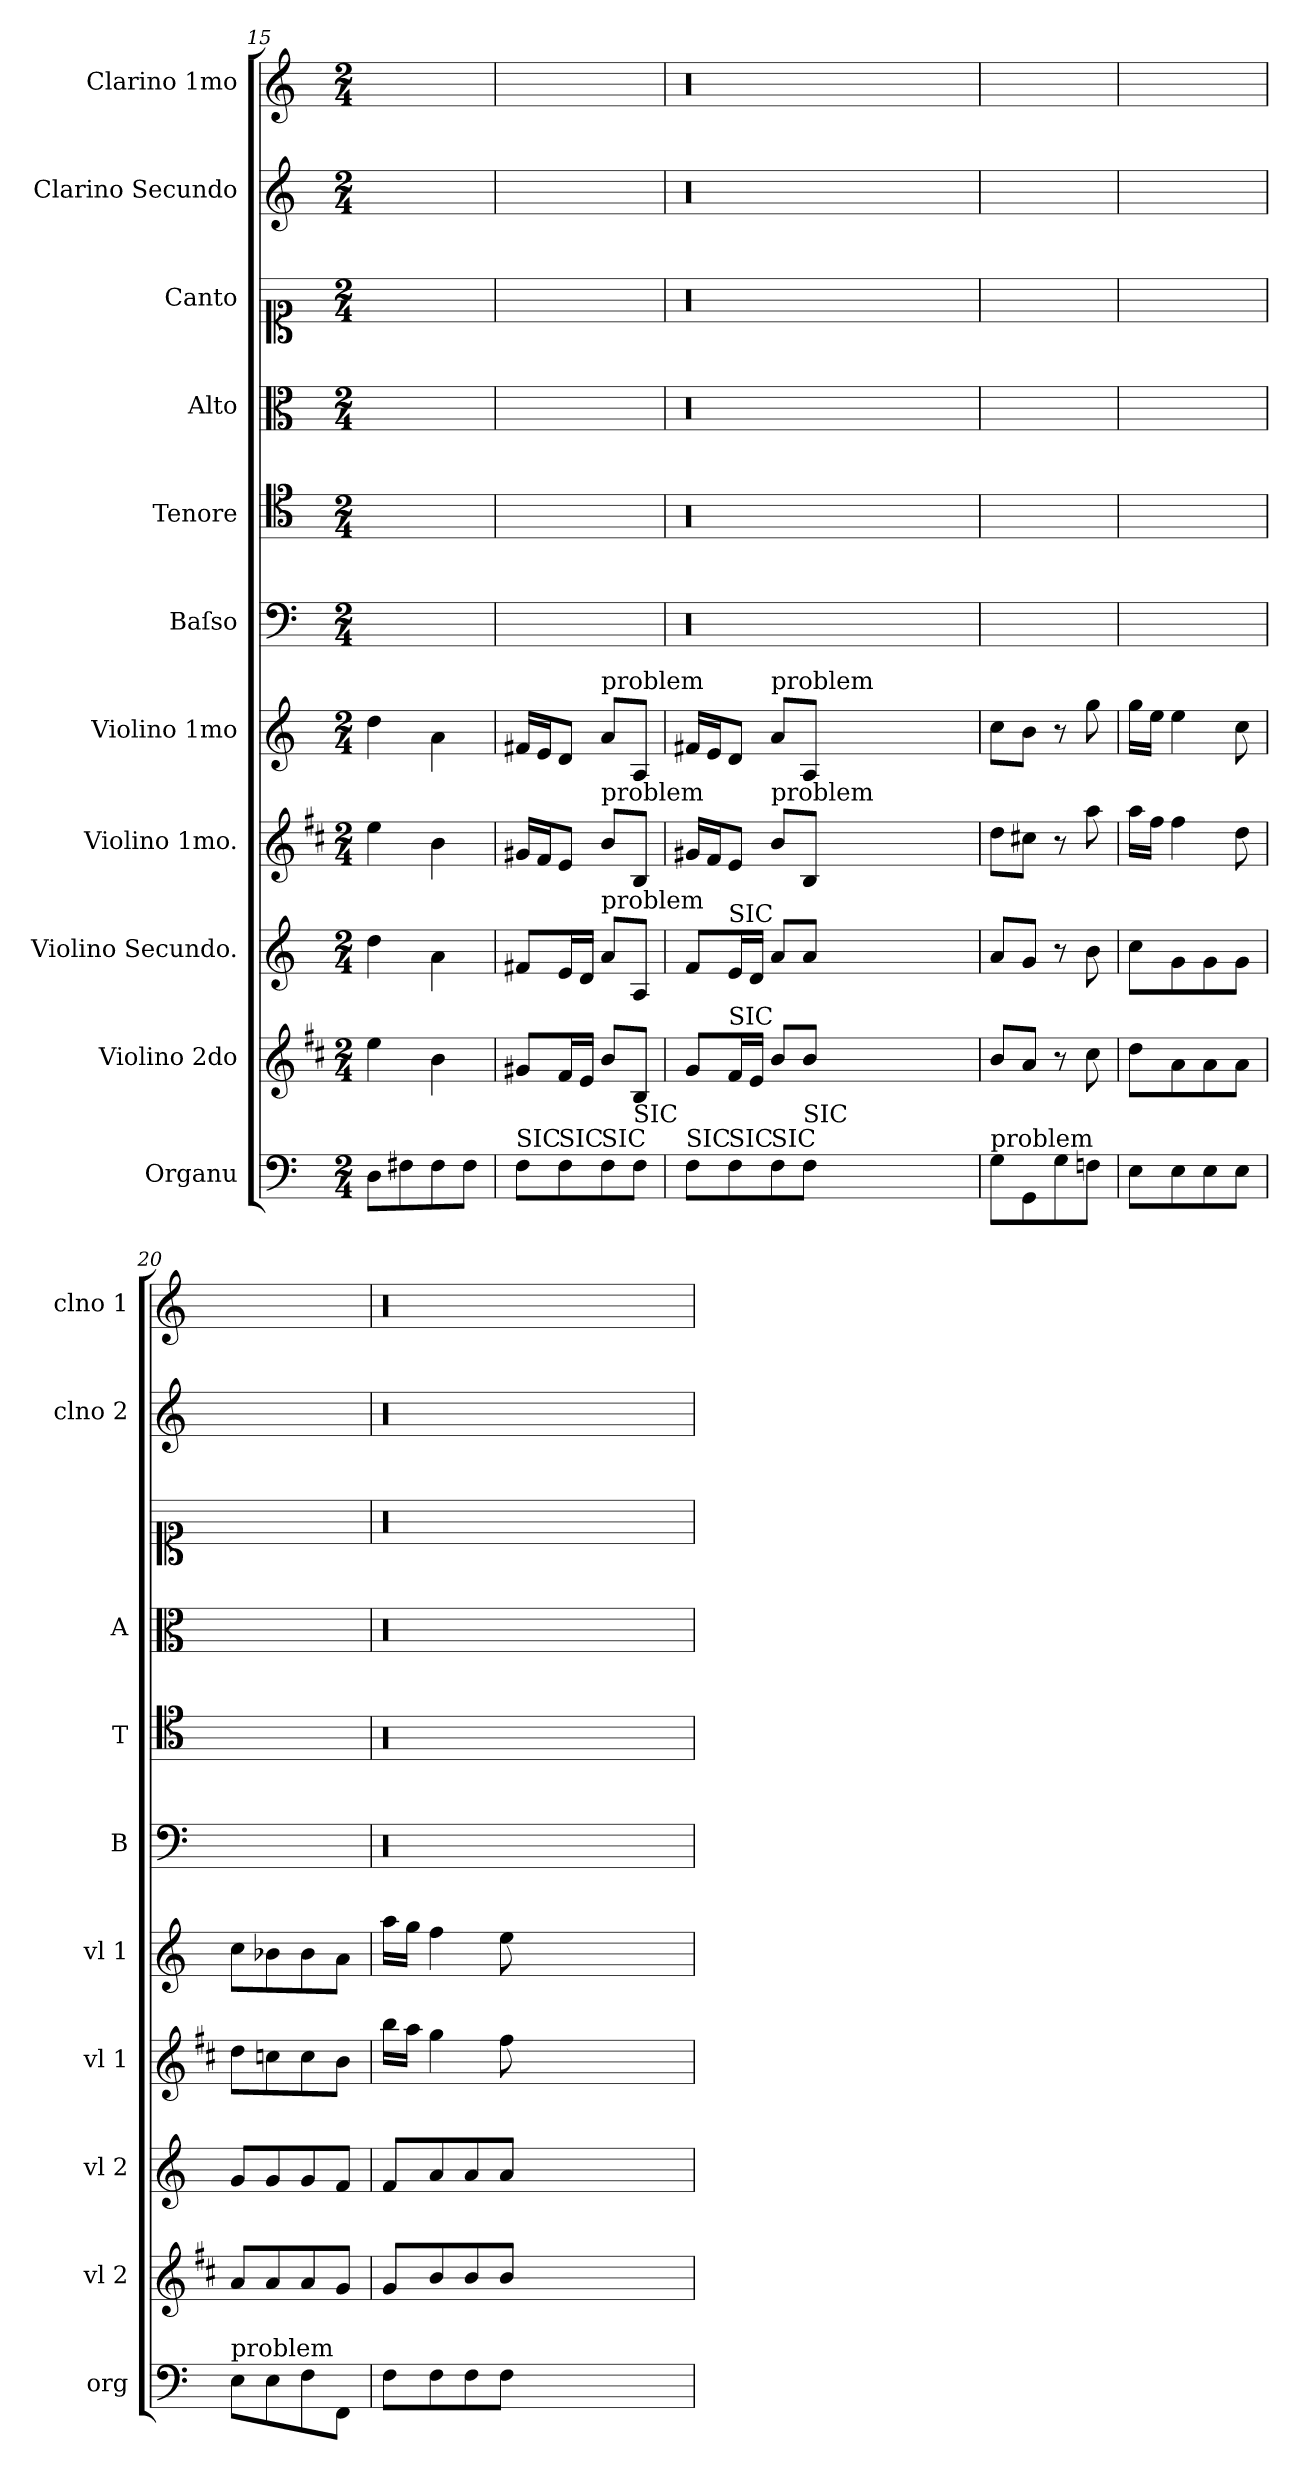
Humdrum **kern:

**kern	**kern	**kern	**kern	**kern	**kern	**kern	**kern	**kern	**kern	**kern
*part11	*part10	*part9	*part8	*part7	*part6	*part5	*part4	*part3	*part2	*part1
*staff11	*staff10	*staff9	*staff8	*staff7	*staff6	*staff5	*staff4	*staff3	*staff2	*staff1
*I"Organu	*I"Violino 2do	*I"Violino Secundo.	*I"Violino 1mo.	*I"Violino 1mo	*I"Baſso	*I"Tenore	*I"Alto	*I"Canto	*I"Clarino Secundo	*I"Clarino 1mo
*I'org	*I'vl 2	*I'vl 2	*I'vl 1	*I'vl 1	*I'B	*I'T	*I'A	*	*I'clno 2	*I'clno 1
*clefF4	*clefG2	*clefG2	*clefG2	*clefG2	*clefF4	*clefC4	*clefC3	*clefC1	*clefG2	*clefG2
*	*ITrd1c2	*	*ITrd1c2	*	*	*	*	*	*	*
*k[]	*k[]	*k[]	*k[]	*k[]	*k[]	*k[]	*k[]	*k[]	*k[]	*k[]
*C:	*C:	*C:	*C:	*C:	*C:	*C:	*C:	*C:	*C:	*C:
*M2/4	*M2/4	*M2/4	*M2/4	*M2/4	*M2/4	*M2/4	*M2/4	*M2/4	*M2/4	*M2/4
=15	=15	=15	=15	=15	=15	=15	=15	=15	=15	=15
8D\L	4dd\	4dd\	4dd\	4dd\	2ryy	2ryy	2ryy	2ryy	2ryy	2ryy
8F#X\	.	.	.	.	.	.	.	.	.	.
8F#\	4a\	4a\	4a\	4a\	.	.	.	.	.	.
8F#\J	.	.	.	.	.	.	.	.	.	.
=16	=16	=16	=16	=16	=16	=16	=16	=16	=16	=16
!LO:TX:a:t=SIC	!	!	!	!	!	!	!	!	!	!
8F\L	8f#X/L	8f#X/L	16f#X/LL	16f#X/LL	2ryy	2ryy	2ryy	2ryy	2ryy	2ryy
.	.	.	16e/J	16e/J	.	.	.	.	.	.
!LO:TX:a:t=SIC	!	!	!	!	!	!	!	!	!	!
8F\	16e/L	16e/L	8d/J	8d/J	.	.	.	.	.	.
.	16d/JJ	16d/JJ	.	.	.	.	.	.	.	.
!	!	!	!	!LO:TX:a:t=problem	!	!	!	!	!	!
!	!	!	!LO:TX:a:t=problem	!	!	!	!	!	!	!
!	!	!LO:TX:a:t=problem	!	!	!	!	!	!	!	!
!LO:TX:a:t=SIC	!	!	!	!	!	!	!	!	!	!
8F\	8a/L	8a\L	8a\L	8a\L	.	.	.	.	.	.
!LO:TX:a:t=SIC	!	!	!	!	!	!	!	!	!	!
8F\J	8A/J	8A/J	8A/J	8A/J	.	.	.	.	.	.
=17	=17	=17	=17	=17	=17	=17	=17	=17	=17	=17
!LO:TX:a:t=SIC	!	!	!	!	!	!	!	!	!	!
!	!	!	!	!	!LO:N:vis=00	!LO:N:vis=00	!LO:N:vis=00	!LO:N:vis=00	!LO:N:vis=00	!LO:N:vis=00
8F\L	8f/L	8f/L	16f#X/LL	16f#X/LL	0r	0r	0r	0r	0r	0r
.	.	.	16e/J	16e/J	.	.	.	.	.	.
!	!	!LO:TX:a:t=SIC	!	!	!	!	!	!	!	!
!	!LO:TX:a:t=SIC	!	!	!	!	!	!	!	!	!
!LO:TX:a:t=SIC	!	!	!	!	!	!	!	!	!	!
8F\	16e/L	16e/L	8d/J	8d/J	.	.	.	.	.	.
.	16d/JJ	16d/JJ	.	.	.	.	.	.	.	.
!	!	!	!	!LO:TX:a:t=problem	!	!	!	!	!	!
!	!	!	!LO:TX:a:t=problem	!	!	!	!	!	!	!
!LO:TX:a:t=SIC	!	!	!	!	!	!	!	!	!	!
8F\	8a/L	8a/L	8a\L	8a\L	.	.	.	.	.	.
!LO:TX:a:t=SIC	!	!	!	!	!	!	!	!	!	!
8F\J	8a/J	8a/J	8A/J	8A/J	.	.	.	.	.	.
1.ryy	1.ryy	1.ryy	1.ryy	1.ryy	.	.	.	.	.	.
=18	=18	=18	=18	=18	=18	=18	=18	=18	=18	=18
!LO:TX:a:t=problem	!	!	!	!	!	!	!	!	!	!
8G\L	8a/L	8a/L	8cc\L	8cc\L	2ryy	2ryy	2ryy	2ryy	2ryy	2ryy
8GG/	8g/J	8g/J	8bn\J	8b\J	.	.	.	.	.	.
8G\	8r	8r	8r	8r	.	.	.	.	.	.
8Fn\J	8b\	8b\	8gg\	8gg\	.	.	.	.	.	.
=19	=19	=19	=19	=19	=19	=19	=19	=19	=19	=19
8E\L	8cc\L	8cc\L	16gg\LL	16gg\LL	2ryy	2ryy	2ryy	2ryy	2ryy	2ryy
.	.	.	16ee\JJ	16ee\JJ	.	.	.	.	.	.
8E\	8g\	8g\	4ee\	4ee\	.	.	.	.	.	.
8E\	8g\	8g\	.	.	.	.	.	.	.	.
8E\J	8g\J	8g\J	8cc\	8cc\	.	.	.	.	.	.
=20	=20	=20	=20	=20	=20	=20	=20	=20	=20	=20
!LO:TX:a:t=problem	!	!	!	!	!	!	!	!	!	!
8E\L	8g/L	8g/L	8cc\L	8cc\L	2ryy	2ryy	2ryy	2ryy	2ryy	2ryy
8E\	8g/	8g/	8b-X\	8b-X\	.	.	.	.	.	.
8F\	8g/	8g/	8b-\	8b-\	.	.	.	.	.	.
8FF/J	8f/J	8f/J	8a\J	8a\J	.	.	.	.	.	.
=21	=21	=21	=21	=21	=21	=21	=21	=21	=21	=21
!	!	!	!	!	!LO:N:vis=00	!LO:N:vis=00	!LO:N:vis=00	!LO:N:vis=00	!LO:N:vis=00	!LO:N:vis=00
8F\L	8f/L	8f/L	16aa\LL	16aa\LL	0r	0r	0r	0r	0r	0r
.	.	.	16gg\JJ	16gg\JJ	.	.	.	.	.	.
8F\	8a/	8a/	4ff\	4ff\	.	.	.	.	.	.
8F\	8a/	8a/	.	.	.	.	.	.	.	.
8F\J	8a/J	8a/J	8ee\	8ee\	.	.	.	.	.	.
1.ryy	1.ryy	1.ryy	1.ryy	1.ryy	.	.	.	.	.	.
=	=	=	=	=	=	=	=	=	=	=
*-	*-	*-	*-	*-	*-	*-	*-	*-	*-	*-
